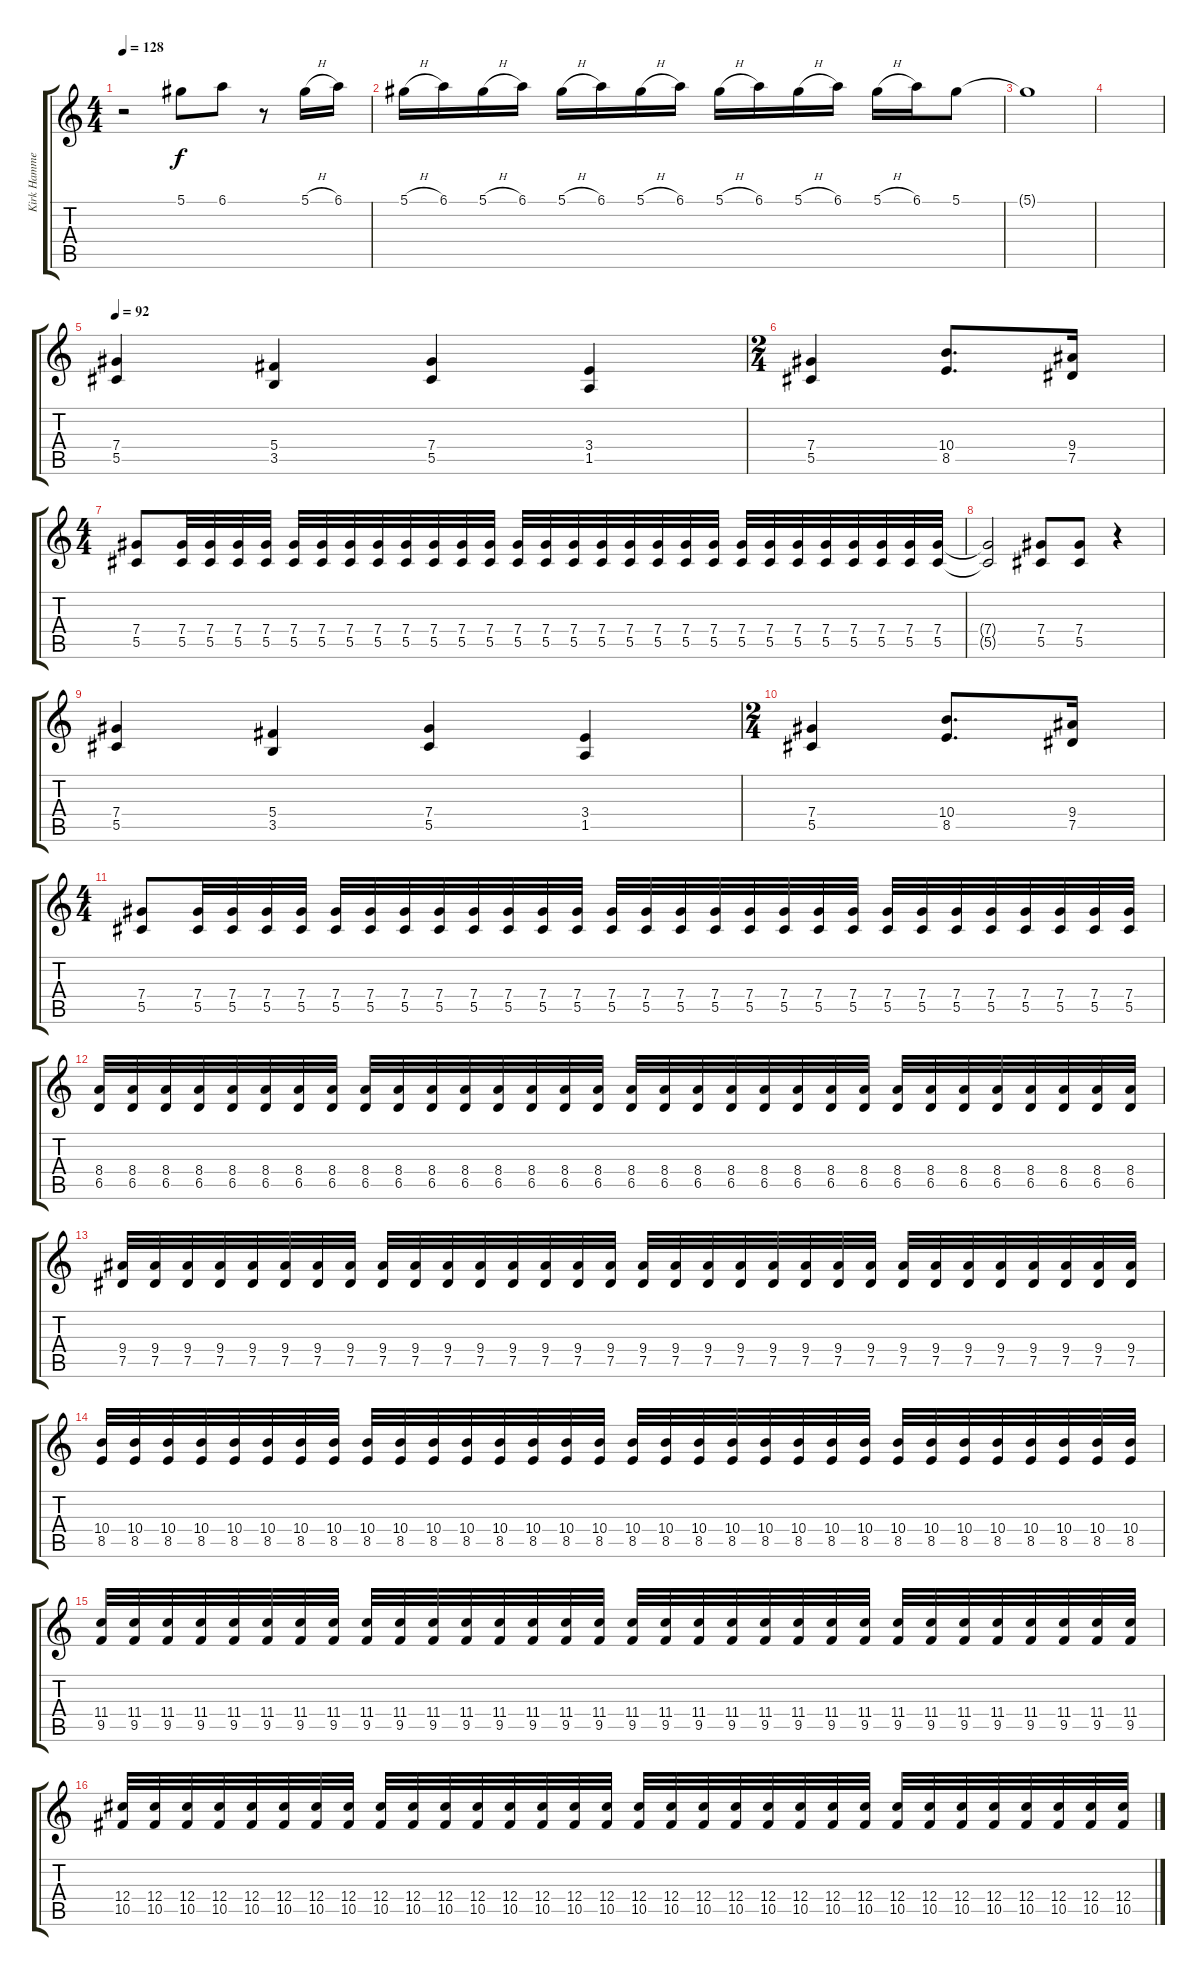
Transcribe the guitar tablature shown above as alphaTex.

\track ("Kirk Hammett" "Kirk Hamme") {instrument electricguitarjazz}
\staff {score tabs}
\tuning (Eb4 Bb3 Gb3 Db3 Ab2 Eb2) {hide}
\ts (4 4)
\tempo 128
\clef g2
\ks c
r.2{dy f} 5.1.8 6.1.8 r.8 5.1{h}.16 6.1.16 |
5.1{h}.16 6.1.16 5.1{h}.16 6.1.16 5.1{h}.16 6.1.16 5.1{h}.16 6.1.16 5.1{h}.16 6.1.16 5.1{h}.16 6.1.16 5.1{h}.16 6.1.16 5.1.8 |
5.1{t}.1 |
|
\tempo 92
(7.4 5.5).4{instrument distortionguitar} (5.4 3.5).4 (7.4 5.5).4 (3.4 1.5).4 |
\ts (2 4)
(7.4 5.5).4 (10.4 8.5).8{d} (9.4 7.5).16 |
\ts (4 4)
(7.4 5.5).8 (7.4 5.5).32 (7.4 5.5).32 (7.4 5.5).32 (7.4 5.5).32 (7.4 5.5).32 (7.4 5.5).32 (7.4 5.5).32 (7.4 5.5).32 (7.4 5.5).32 (7.4 5.5).32 (7.4 5.5).32 (7.4 5.5).32 (7.4 5.5).32 (7.4 5.5).32 (7.4 5.5).32 (7.4 5.5).32 (7.4 5.5).32 (7.4 5.5).32 (7.4 5.5).32 (7.4 5.5).32 (7.4 5.5).32 (7.4 5.5).32 (7.4 5.5).32 (7.4 5.5).32 (7.4 5.5).32 (7.4 5.5).32 (7.4 5.5).32 (7.4 5.5).32 |
(7.4{t} 5.5{t}).2 (7.4 5.5).8 (7.4 5.5).8 r.4 |
(7.4 5.5).4 (5.4 3.5).4 (7.4 5.5).4 (3.4 1.5).4 |
\ts (2 4)
(7.4 5.5).4 (10.4 8.5).8{d} (9.4 7.5).16 |
\ts (4 4)
(7.4 5.5).8 (7.4 5.5).32 (7.4 5.5).32 (7.4 5.5).32 (7.4 5.5).32 (7.4 5.5).32 (7.4 5.5).32 (7.4 5.5).32 (7.4 5.5).32 (7.4 5.5).32 (7.4 5.5).32 (7.4 5.5).32 (7.4 5.5).32 (7.4 5.5).32 (7.4 5.5).32 (7.4 5.5).32 (7.4 5.5).32 (7.4 5.5).32 (7.4 5.5).32 (7.4 5.5).32 (7.4 5.5).32 (7.4 5.5).32 (7.4 5.5).32 (7.4 5.5).32 (7.4 5.5).32 (7.4 5.5).32 (7.4 5.5).32 (7.4 5.5).32 (7.4 5.5).32 |
(8.4 6.5).32 (8.4 6.5).32 (8.4 6.5).32 (8.4 6.5).32 (8.4 6.5).32 (8.4 6.5).32 (8.4 6.5).32 (8.4 6.5).32 (8.4 6.5).32 (8.4 6.5).32 (8.4 6.5).32 (8.4 6.5).32 (8.4 6.5).32 (8.4 6.5).32 (8.4 6.5).32 (8.4 6.5).32 (8.4 6.5).32 (8.4 6.5).32 (8.4 6.5).32 (8.4 6.5).32 (8.4 6.5).32 (8.4 6.5).32 (8.4 6.5).32 (8.4 6.5).32 (8.4 6.5).32 (8.4 6.5).32 (8.4 6.5).32 (8.4 6.5).32 (8.4 6.5).32 (8.4 6.5).32 (8.4 6.5).32 (8.4 6.5).32 |
(9.4 7.5).32 (9.4 7.5).32 (9.4 7.5).32 (9.4 7.5).32 (9.4 7.5).32 (9.4 7.5).32 (9.4 7.5).32 (9.4 7.5).32 (9.4 7.5).32 (9.4 7.5).32 (9.4 7.5).32 (9.4 7.5).32 (9.4 7.5).32 (9.4 7.5).32 (9.4 7.5).32 (9.4 7.5).32 (9.4 7.5).32 (9.4 7.5).32 (9.4 7.5).32 (9.4 7.5).32 (9.4 7.5).32 (9.4 7.5).32 (9.4 7.5).32 (9.4 7.5).32 (9.4 7.5).32 (9.4 7.5).32 (9.4 7.5).32 (9.4 7.5).32 (9.4 7.5).32 (9.4 7.5).32 (9.4 7.5).32 (9.4 7.5).32 |
(10.4 8.5).32 (10.4 8.5).32 (10.4 8.5).32 (10.4 8.5).32 (10.4 8.5).32 (10.4 8.5).32 (10.4 8.5).32 (10.4 8.5).32 (10.4 8.5).32 (10.4 8.5).32 (10.4 8.5).32 (10.4 8.5).32 (10.4 8.5).32 (10.4 8.5).32 (10.4 8.5).32 (10.4 8.5).32 (10.4 8.5).32 (10.4 8.5).32 (10.4 8.5).32 (10.4 8.5).32 (10.4 8.5).32 (10.4 8.5).32 (10.4 8.5).32 (10.4 8.5).32 (10.4 8.5).32 (10.4 8.5).32 (10.4 8.5).32 (10.4 8.5).32 (10.4 8.5).32 (10.4 8.5).32 (10.4 8.5).32 (10.4 8.5).32 |
(11.4 9.5).32 (11.4 9.5).32 (11.4 9.5).32 (11.4 9.5).32 (11.4 9.5).32 (11.4 9.5).32 (11.4 9.5).32 (11.4 9.5).32 (11.4 9.5).32 (11.4 9.5).32 (11.4 9.5).32 (11.4 9.5).32 (11.4 9.5).32 (11.4 9.5).32 (11.4 9.5).32 (11.4 9.5).32 (11.4 9.5).32 (11.4 9.5).32 (11.4 9.5).32 (11.4 9.5).32 (11.4 9.5).32 (11.4 9.5).32 (11.4 9.5).32 (11.4 9.5).32 (11.4 9.5).32 (11.4 9.5).32 (11.4 9.5).32 (11.4 9.5).32 (11.4 9.5).32 (11.4 9.5).32 (11.4 9.5).32 (11.4 9.5).32 |
(12.4 10.5).32 (12.4 10.5).32 (12.4 10.5).32 (12.4 10.5).32 (12.4 10.5).32 (12.4 10.5).32 (12.4 10.5).32 (12.4 10.5).32 (12.4 10.5).32 (12.4 10.5).32 (12.4 10.5).32 (12.4 10.5).32 (12.4 10.5).32 (12.4 10.5).32 (12.4 10.5).32 (12.4 10.5).32 (12.4 10.5).32 (12.4 10.5).32 (12.4 10.5).32 (12.4 10.5).32 (12.4 10.5).32 (12.4 10.5).32 (12.4 10.5).32 (12.4 10.5).32 (12.4 10.5).32 (12.4 10.5).32 (12.4 10.5).32 (12.4 10.5).32 (12.4 10.5).32 (12.4 10.5).32 (12.4 10.5).32 (12.4 10.5).32
